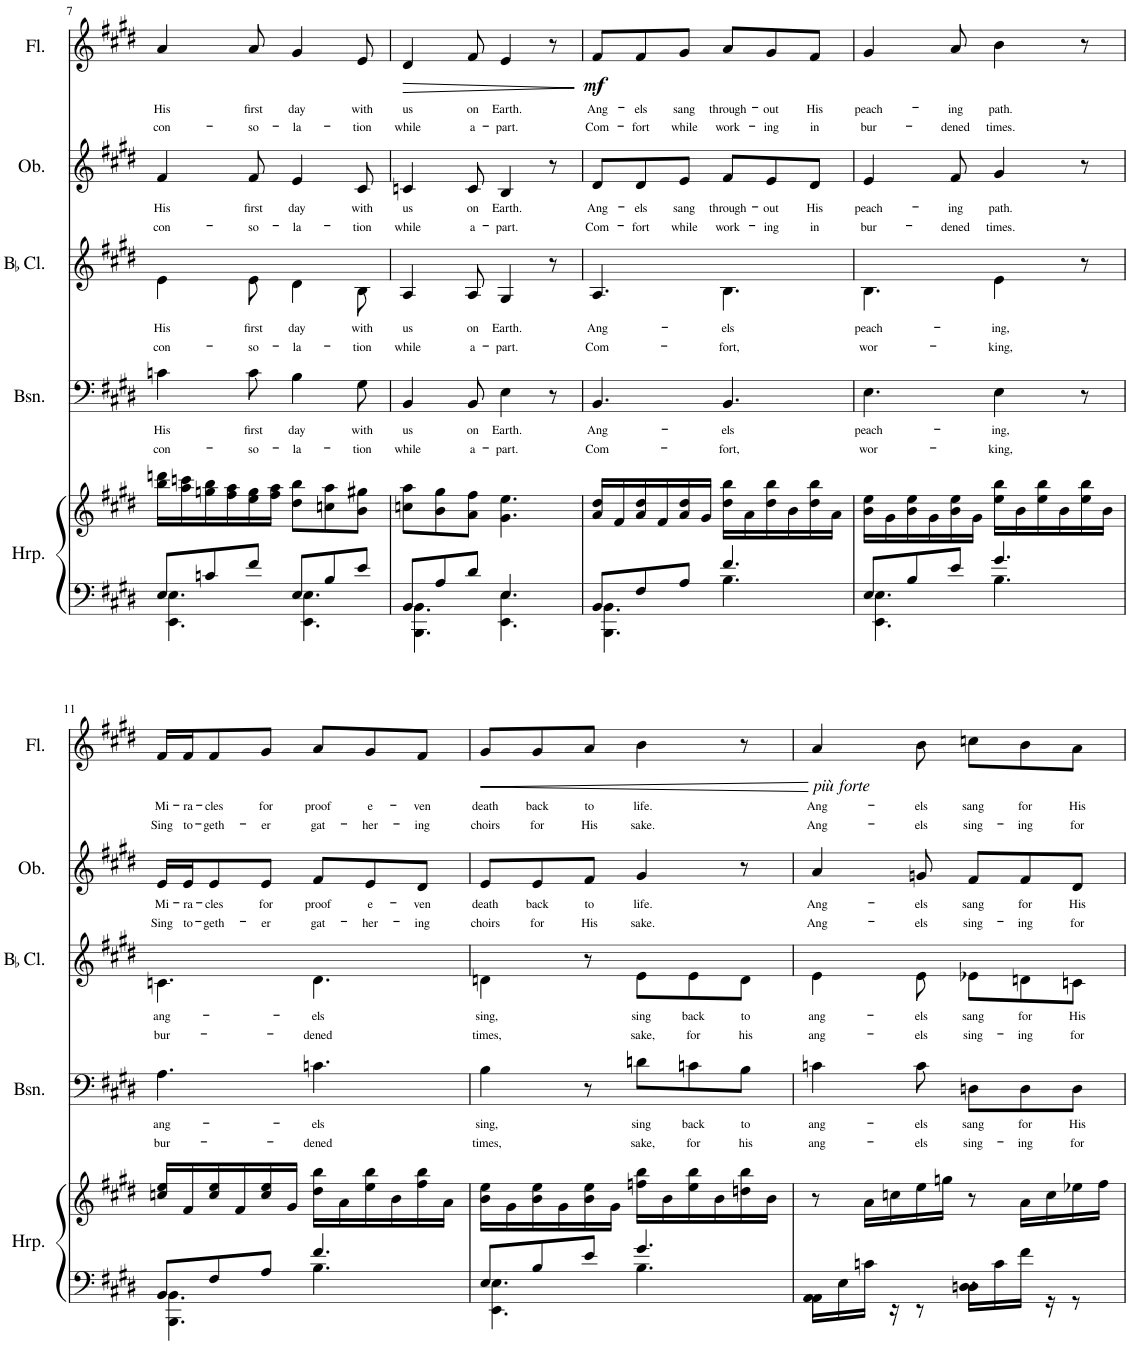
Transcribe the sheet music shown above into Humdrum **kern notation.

**kern	**kern	**kern	**text	**text	**kern	**text	**text	**kern	**text	**text	**kern	**text	**text	**dynam
*part5	*part5	*part4	*part4	*part4	*part3	*part3	*part3	*part2	*part2	*part2	*part1	*part1	*part1	*part1
*staff6	*staff5	*staff4	*staff4	*staff4	*staff3	*staff3	*staff3	*staff2	*staff2	*staff2	*staff1	*staff1	*staff1	*staff1
*I"Harp	*	*I"Bassoon	*	*	*I"BaccidentalFlat Clarinet	*	*	*I"Oboe	*	*	*I"Flute	*	*	*
*I'Hrp.	*	*I'Bsn.	*	*	*I'BaccidentalFlat Cl.	*	*	*I'Ob.	*	*	*I'Fl.	*	*	*
!!LO:PB:g=z
*clefF4	*clefG2	*clefF4	*	*	*clefG2	*	*	*clefG2	*	*	*clefG2	*	*	*
*	*	*	*	*	*ITrd1c2	*	*	*	*	*	*	*	*	*
*k[f#c#g#d#]	*k[f#c#g#d#]	*k[f#c#g#d#]	*	*	*k[f#c#g#d#]	*	*	*k[f#c#g#d#]	*	*	*k[f#c#g#d#]	*	*	*
*M6/8	*M6/8	*M6/8	*	*	*M6/8	*	*	*M6/8	*	*	*M6/8	*	*	*
=7	=7	=7	=7	=7	=7	=7	=7	=7	=7	=7	=7	=7	=7	=7
*^	*	*	*	*	*	*	*	*	*	*	*	*	*	*
!	!	!	!	!LO:LY:b	!LO:LY:b	!	!LO:LY:b	!LO:LY:b	!	!LO:LY:b	!LO:LY:b	!	!LO:LY:b	!LO:LY:b	!
8E/L	4.EE\ 4.E\	16bb\ 16dddn\LL	4cn\	His	con-	4e\	His	con-	4f#/	His	con-	4a/	His	con-	.
.	.	16aa\ 16cccn\	.	.	.	.	.	.	.	.	.	.	.	.	.
8cn/	.	16ggn\ 16bb\	.	.	.	.	.	.	.	.	.	.	.	.	.
.	.	16ff#\ 16aa\	.	.	.	.	.	.	.	.	.	.	.	.	.
!	!	!	!	!LO:LY:b	!LO:LY:b	!	!LO:LY:b	!LO:LY:b	!	!LO:LY:b	!LO:LY:b	!	!LO:LY:b	!LO:LY:b	!
8f#/J	.	16ee\ 16gg\	8c\	first	-so-	8e\	first	-so-	8f#/	first	-so-	8a/	first	-so-	.
.	.	16ff#\ 16aa\JJ	.	.	.	.	.	.	.	.	.	.	.	.	.
!	!	!	!	!LO:LY:b	!LO:LY:b	!	!LO:LY:b	!LO:LY:b	!	!LO:LY:b	!LO:LY:b	!	!LO:LY:b	!LO:LY:b	!
8E/L	4.EE\ 4.E\	8dd#\ 8bb\L	4B\	day	-la-	4d#\	day	-la-	4e/	day	-la-	4g#/	day	-la-	.
8B/	.	8ccn\ 8aa\	.	.	.	.	.	.	.	.	.	.	.	.	.
!	!	!	!	!LO:LY:b	!LO:LY:b	!	!LO:LY:b	!LO:LY:b	!	!LO:LY:b	!LO:LY:b	!	!LO:LY:b	!LO:LY:b	!
8e/J	.	8b\ 8gg#X\J	8G#\	with	-tion	8B\	with	-tion	8c#/	with	-tion	8e/	with	-tion	.
=8	=8	=8	=8	=8	=8	=8	=8	=8	=8	=8	=8	=8	=8	=8	=8
!	!	!	!	!LO:LY:b	!LO:LY:b	!	!LO:LY:b	!LO:LY:b	!	!LO:LY:b	!LO:LY:b	!	!LO:LY:b	!LO:LY:b	!LO:HP:b
8BB/L	4.BBB\ 4.BB\	8ccn\ 8aa\L	4BB/	us	while	4A/	us	while	4cn/	us	while	4d#/	us	while	>
8A/	.	8b\ 8gg#\	.	.	.	.	.	.	.	.	.	.	.	.	.
!	!	!	!	!LO:LY:b	!LO:LY:b	!	!LO:LY:b	!LO:LY:b	!	!LO:LY:b	!LO:LY:b	!	!LO:LY:b	!LO:LY:b	!
8d#/J	.	8a\ 8ff#\J	8BB/	on	a-	8A/	on	a-	8c/	on	a-	8f#/	on	a-	.
!	!	!	!	!LO:LY:b	!LO:LY:b	!	!LO:LY:b	!LO:LY:b	!	!LO:LY:b	!LO:LY:b	!	!LO:LY:b	!LO:LY:b	!
4.E/	4.EE\ 4.E\	4.g#\ 4.ee\	4E\	Earth.	-part.	4G#/	Earth.	-part.	4B/	Earth.	-part.	4e/	Earth.	-part.	.
.	.	.	8r	.	.	8r	.	.	8r	.	.	8r	.	.	.
*v	*v	*	*	*	*	*	*	*	*	*	*	*	*	*	*
.	.	.	.	.	.	.	.	.	.	.	.	.	.	]
=9	=9	=9	=9	=9	=9	=9	=9	=9	=9	=9	=9	=9	=9	=9
*^	*	*	*	*	*	*	*	*	*	*	*	*	*	*
!	!	!	!	!LO:LY:b	!LO:LY:b	!	!LO:LY:b	!LO:LY:b	!	!LO:LY:b	!LO:LY:b	!	!LO:LY:b	!LO:LY:b	!LO:DY:b
8BB/L	4.BBB\ 4.BB\	16a/ 16dd#/LL	4.BB/	Ang-	Com-	4.A/	Ang-	Com-	8d#/L	Ang-	Com-	8f#/L	Ang-	Com-	mf
.	.	16f#/	.	.	.	.	.	.	.	.	.	.	.	.	.
!	!	!	!	!	!	!	!	!	!	!LO:LY:b	!LO:LY:b	!	!LO:LY:b	!LO:LY:b	!
8F#/	.	16a/ 16dd#/	.	.	.	.	.	.	8d#/	-els	-fort	8f#/	-els	-fort	.
.	.	16f#/	.	.	.	.	.	.	.	.	.	.	.	.	.
!	!	!	!	!	!	!	!	!	!	!LO:LY:b	!LO:LY:b	!	!LO:LY:b	!LO:LY:b	!
8A/J	.	16a/ 16dd#/	.	.	.	.	.	.	8e/J	sang	while	8g#/J	sang	while	.
.	.	16g#/JJ	.	.	.	.	.	.	.	.	.	.	.	.	.
!	!	!	!	!LO:LY:b	!LO:LY:b	!	!LO:LY:b	!LO:LY:b	!	!LO:LY:b	!LO:LY:b	!	!LO:LY:b	!LO:LY:b	!
4.f#/	4.B\	16dd#\ 16bb\LL	4.BB/	-els	-fort,	4.B\	-els	-fort,	8f#/L	through-	work-	8a/L	through-	work-	.
.	.	16a\	.	.	.	.	.	.	.	.	.	.	.	.	.
!	!	!	!	!	!	!	!	!	!	!LO:LY:b	!LO:LY:b	!	!LO:LY:b	!LO:LY:b	!
.	.	16dd#\ 16bb\	.	.	.	.	.	.	8e/	-out	-ing	8g#/	-out	-ing	.
.	.	16b\	.	.	.	.	.	.	.	.	.	.	.	.	.
!	!	!	!	!	!	!	!	!	!	!LO:LY:b	!LO:LY:b	!	!LO:LY:b	!LO:LY:b	!
.	.	16dd#\ 16bb\	.	.	.	.	.	.	8d#/J	His	in	8f#/J	His	in	.
.	.	16a\JJ	.	.	.	.	.	.	.	.	.	.	.	.	.
=10	=10	=10	=10	=10	=10	=10	=10	=10	=10	=10	=10	=10	=10	=10	=10
!	!	!	!	!LO:LY:b	!LO:LY:b	!	!LO:LY:b	!LO:LY:b	!	!LO:LY:b	!LO:LY:b	!	!LO:LY:b	!LO:LY:b	!
8E/L	4.EE\ 4.E\	16b\ 16ee\LL	4.E\	peach-	wor-	4.B\	peach-	wor-	4e/	peach-	bur-	4g#/	peach-	bur-	.
.	.	16g#\	.	.	.	.	.	.	.	.	.	.	.	.	.
8B/	.	16b\ 16ee\	.	.	.	.	.	.	.	.	.	.	.	.	.
.	.	16g#\	.	.	.	.	.	.	.	.	.	.	.	.	.
!	!	!	!	!	!	!	!	!	!	!LO:LY:b	!LO:LY:b	!	!LO:LY:b	!LO:LY:b	!
8e/J	.	16b\ 16ee\	.	.	.	.	.	.	8f#/	-ing	-dened	8a/	-ing	-dened	.
.	.	16g#\JJ	.	.	.	.	.	.	.	.	.	.	.	.	.
!	!	!	!	!LO:LY:b	!LO:LY:b	!	!LO:LY:b	!LO:LY:b	!	!LO:LY:b	!LO:LY:b	!	!LO:LY:b	!LO:LY:b	!
4.g#/	4.B\	16ee\ 16bb\LL	4E\	-ing,	-king,	4e\	-ing,	-king,	4g#/	path.	times.	4b\	path.	times.	.
.	.	16b\	.	.	.	.	.	.	.	.	.	.	.	.	.
.	.	16ee\ 16bb\	.	.	.	.	.	.	.	.	.	.	.	.	.
.	.	16b\	.	.	.	.	.	.	.	.	.	.	.	.	.
.	.	16ee\ 16bb\	8r	.	.	8r	.	.	8r	.	.	8r	.	.	.
.	.	16b\JJ	.	.	.	.	.	.	.	.	.	.	.	.	.
!!LO:LB:g=z
=11	=11	=11	=11	=11	=11	=11	=11	=11	=11	=11	=11	=11	=11	=11	=11
!	!	!	!	!LO:LY:b	!LO:LY:b	!	!LO:LY:b	!LO:LY:b	!	!LO:LY:b	!LO:LY:b	!	!LO:LY:b	!LO:LY:b	!
8BB/L	4.BBB\ 4.BB\	16ccn/ 16ee/LL	4.A\	ang-	bur-	4.cn\	ang-	bur-	16e/LL	Mi-	Sing	16f#/LL	Mi-	Sing	.
!	!	!	!	!	!	!	!	!	!	!LO:LY:b	!LO:LY:b	!	!LO:LY:b	!LO:LY:b	!
.	.	16f#/	.	.	.	.	.	.	16e/J	-ra-	to-	16f#/J	-ra-	to-	.
!	!	!	!	!	!	!	!	!	!	!LO:LY:b	!LO:LY:b	!	!LO:LY:b	!LO:LY:b	!
8F#/	.	16cc/ 16ee/	.	.	.	.	.	.	8e/	-cles	-geth-	8f#/	-cles	-geth-	.
.	.	16f#/	.	.	.	.	.	.	.	.	.	.	.	.	.
!	!	!	!	!	!	!	!	!	!	!LO:LY:b	!LO:LY:b	!	!LO:LY:b	!LO:LY:b	!
8A/J	.	16cc/ 16ee/	.	.	.	.	.	.	8e/J	for	-er	8g#/J	for	-er	.
.	.	16g#/JJ	.	.	.	.	.	.	.	.	.	.	.	.	.
!	!	!	!	!LO:LY:b	!LO:LY:b	!	!LO:LY:b	!LO:LY:b	!	!LO:LY:b	!LO:LY:b	!	!LO:LY:b	!LO:LY:b	!
4.f#/	4.B\	16dd#\ 16bb\LL	4.cn\	-els	-dened	4.d#\	-els	-dened	8f#/L	proof	gat-	8a/L	proof	gat-	.
.	.	16a\	.	.	.	.	.	.	.	.	.	.	.	.	.
!	!	!	!	!	!	!	!	!	!	!LO:LY:b	!LO:LY:b	!	!LO:LY:b	!LO:LY:b	!
.	.	16ee\ 16bb\	.	.	.	.	.	.	8e/	e-	-her-	8g#/	e-	-her-	.
.	.	16b\	.	.	.	.	.	.	.	.	.	.	.	.	.
!	!	!	!	!	!	!	!	!	!	!LO:LY:b	!LO:LY:b	!	!LO:LY:b	!LO:LY:b	!
.	.	16ff#\ 16bb\	.	.	.	.	.	.	8d#/J	-ven	-ing	8f#/J	-ven	-ing	.
.	.	16a\JJ	.	.	.	.	.	.	.	.	.	.	.	.	.
=12	=12	=12	=12	=12	=12	=12	=12	=12	=12	=12	=12	=12	=12	=12	=12
!	!	!	!	!LO:LY:b	!LO:LY:b	!	!LO:LY:b	!LO:LY:b	!	!LO:LY:b	!LO:LY:b	!	!LO:LY:b	!LO:LY:b	!LO:HP:b
8E/L	4.EE\ 4.E\	16b\ 16ee\LL	4B\	sing,	times,	4dn\	sing,	times,	8e/L	death	choirs	8g#/L	death	choirs	<
.	.	16g#\	.	.	.	.	.	.	.	.	.	.	.	.	.
!	!	!	!	!	!	!	!	!	!	!LO:LY:b	!LO:LY:b	!	!LO:LY:b	!LO:LY:b	!
8B/	.	16b\ 16ee\	.	.	.	.	.	.	8e/	back	for	8g#/	back	for	.
.	.	16g#\	.	.	.	.	.	.	.	.	.	.	.	.	.
!	!	!	!	!	!	!	!	!	!	!LO:LY:b	!LO:LY:b	!	!LO:LY:b	!LO:LY:b	!
8e/J	.	16b\ 16ee\	8r	.	.	8r	.	.	8f#/J	to	His	8a/J	to	His	.
.	.	16g#\JJ	.	.	.	.	.	.	.	.	.	.	.	.	.
!	!	!	!	!LO:LY:b	!LO:LY:b	!	!LO:LY:b	!LO:LY:b	!	!LO:LY:b	!LO:LY:b	!	!LO:LY:b	!LO:LY:b	!
4.g#/	4.B\	16ffn\ 16bb\LL	8dn\L	sing	sake,	8e\L	sing	sake,	4g#/	life.	sake.	4b\	life.	sake.	.
.	.	16b\	.	.	.	.	.	.	.	.	.	.	.	.	.
!	!	!	!	!LO:LY:b	!LO:LY:b	!	!LO:LY:b	!LO:LY:b	!	!	!	!	!	!	!
.	.	16ee\ 16bb\	8cn\	back	for	8e\	back	for	.	.	.	.	.	.	.
.	.	16b\	.	.	.	.	.	.	.	.	.	.	.	.	.
!	!	!	!	!LO:LY:b	!LO:LY:b	!	!LO:LY:b	!LO:LY:b	!	!	!	!	!	!	!
.	.	16ddn\ 16bb\	8B\J	to	his	8d\J	to	his	8r	.	.	8r	.	.	.
.	.	16b\JJ	.	.	.	.	.	.	.	.	.	.	.	.	.
*v	*v	*	*	*	*	*	*	*	*	*	*	*	*	*	*
.	.	.	.	.	.	.	.	.	.	.	.	.	.	[
=13	=13	=13	=13	=13	=13	=13	=13	=13	=13	=13	=13	=13	=13	=13
*^	*	*	*	*	*	*	*	*	*	*	*	*	*	*
!	!	!	!	!	!	!	!	!	!	!	!	!LO:TX:b:i:t=più forte	!	!	!
!	!	!	!	!LO:LY:b	!LO:LY:b	!	!LO:LY:b	!LO:LY:b	!	!LO:LY:b	!LO:LY:b	!	!LO:LY:b	!LO:LY:b	!
4.AA\	16AA\LL	8r	4cn\	ang-	ang-	4e\	ang-	ang-	4a/	Ang-	Ang-	4a/	Ang-	Ang-	.
.	16E\	.	.	.	.	.	.	.	.	.	.	.	.	.	.
.	16cn\JJ	16a\LL	.	.	.	.	.	.	.	.	.	.	.	.	.
.	16r	16ccn\	.	.	.	.	.	.	.	.	.	.	.	.	.
!	!	!	!	!LO:LY:b	!LO:LY:b	!	!LO:LY:b	!LO:LY:b	!	!LO:LY:b	!LO:LY:b	!	!LO:LY:b	!LO:LY:b	!
.	8r	16ee\	8c\	-els	-els	8e\	-els	-els	8gn/	-els	-els	8b\	-els	-els	.
.	.	16ggn\JJ	.	.	.	.	.	.	.	.	.	.	.	.	.
!	!	!	!	!LO:LY:b	!LO:LY:b	!	!LO:LY:b	!LO:LY:b	!	!LO:LY:b	!LO:LY:b	!	!LO:LY:b	!LO:LY:b	!
4.Dn\	16D\LL	8r	8Dn\L	sang	sing-	8e-X\L	sang	sing-	8f#/L	sang	sing-	8ccn\L	sang	sing-	.
.	16c\	.	.	.	.	.	.	.	.	.	.	.	.	.	.
!	!	!	!	!LO:LY:b	!LO:LY:b	!	!LO:LY:b	!LO:LY:b	!	!LO:LY:b	!LO:LY:b	!	!LO:LY:b	!LO:LY:b	!
.	16f#\JJ	16a\LL	8D\	for	-ing	8dn\	for	-ing	8f#/	for	-ing	8b\	for	-ing	.
.	16r	16cc\	.	.	.	.	.	.	.	.	.	.	.	.	.
!	!	!	!	!LO:LY:b	!LO:LY:b	!	!LO:LY:b	!LO:LY:b	!	!LO:LY:b	!LO:LY:b	!	!LO:LY:b	!LO:LY:b	!
.	8r	16ee-X\	8D\J	His	for	8cn\J	His	for	8d#/J	His	for	8a\J	His	for	.
.	.	16ff#\JJ	.	.	.	.	.	.	.	.	.	.	.	.	.
*v	*v	*	*	*	*	*	*	*	*	*	*	*	*	*	*
=	=	=	=	=	=	=	=	=	=	=	=	=	=	=
*-	*-	*-	*-	*-	*-	*-	*-	*-	*-	*-	*-	*-	*-	*-
